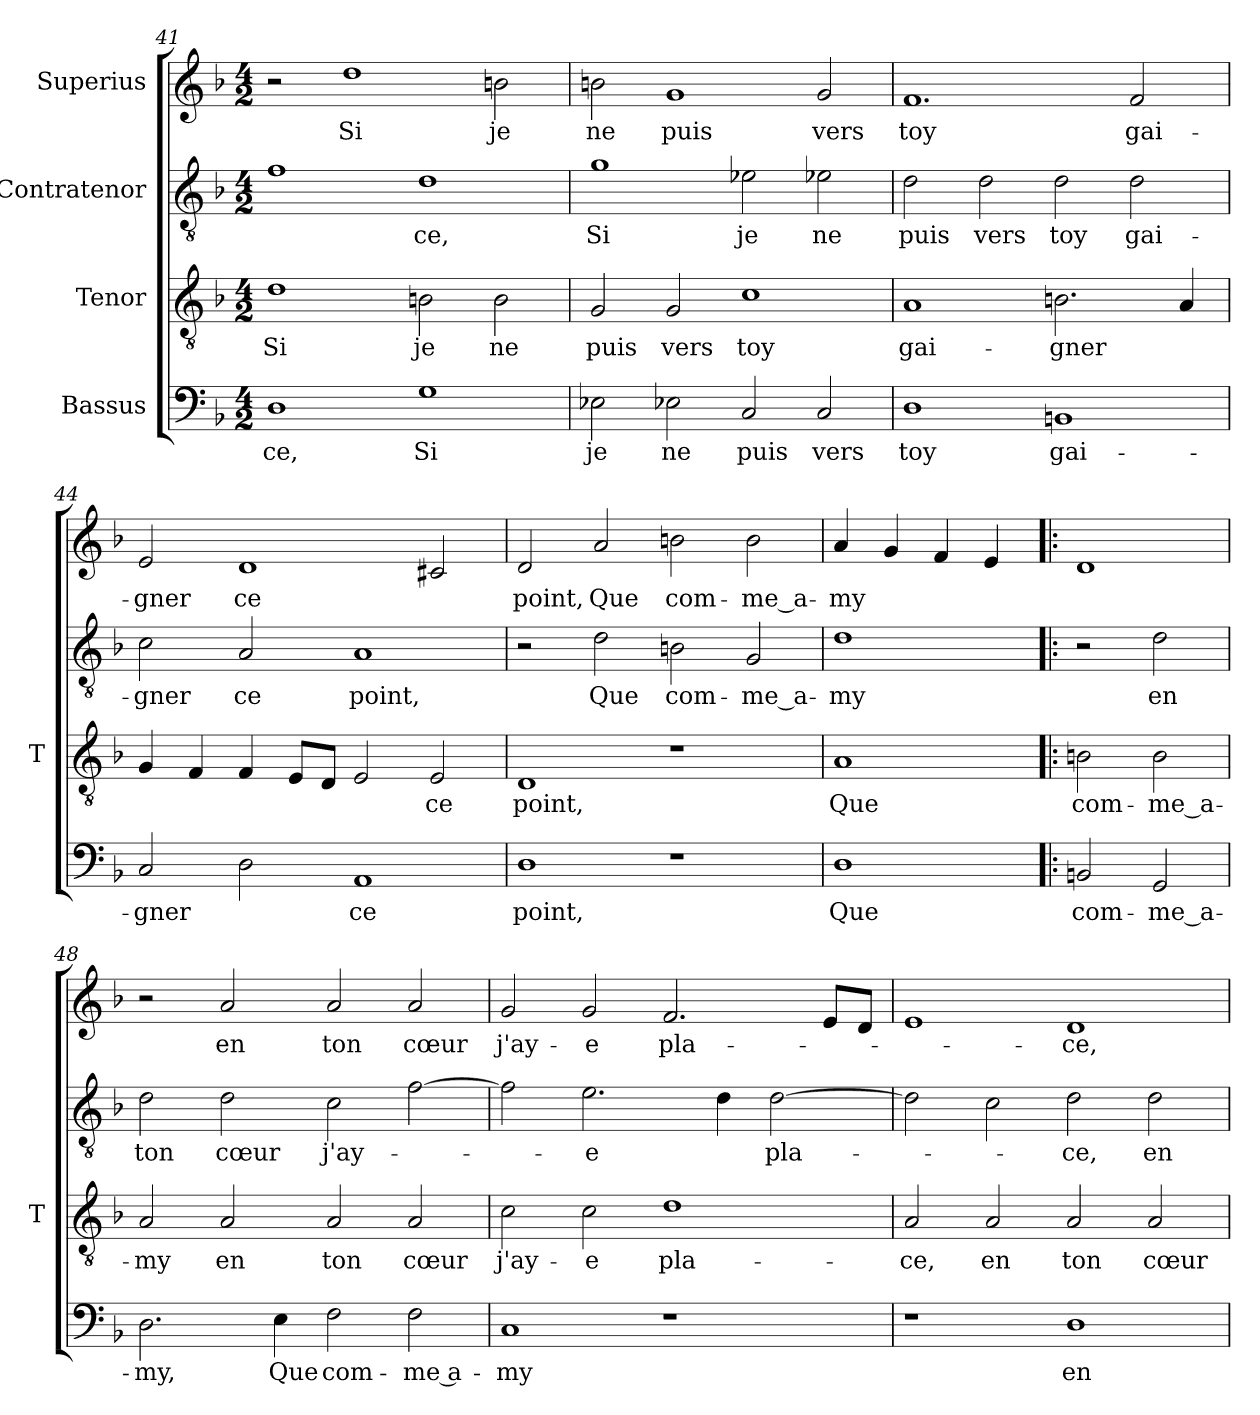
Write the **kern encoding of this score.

**kern	**text	**kern	**text	**kern	**text	**kern	**text
*part4	*part4	*part3	*part3	*part2	*part2	*part1	*part1
*staff4	*staff4	*staff3	*staff3	*staff2	*staff2	*staff1	*staff1
*I"Bassus	*	*I"Tenor	*	*I"Contratenor	*	*I"Superius	*
*	*	*I'T	*	*	*	*	*
*clefF4	*	*clefGv2	*	*clefGv2	*	*clefG2	*
*k[b-]	*	*k[b-]	*	*k[b-]	*	*k[b-]	*
*M4/2	*	*M4/2	*	*M4/2	*	*M4/2	*
=41	=41	=41	=41	=41	=41	=41	=41
1D	-ce,	1d	-Si	1f	.	2r	.
.	.	.	.	.	.	1dd	-Si
1G	-Si	2Bn	-je	1d	-ce,	.	.
.	.	2B	-ne	.	.	2b	-je
=42	=42	=42	=42	=42	=42	=42	=42
2E-X	-je	2G	-puis	1g	-Si	2b	-ne
2E-X	-ne	2G	-vers	.	.	1g	-puis
2C	-puis	1c	-toy	2e-X	-je	.	.
2C	-vers	.	.	2e-X	-ne	2g	-vers
=43	=43	=43	=43	=43	=43	=43	=43
1D	-toy	1A	gai-	2d	-puis	1.f	-toy
.	.	.	.	2d	-vers	.	.
1BB	gai-	2.Bn	-gner	2d	-toy	.	.
.	.	.	.	2d	gai-	2f	gai-
.	.	4A	.	.	.	.	.
=44	=44	=44	=44	=44	=44	=44	=44
2C	-gner	4G	.	2c	-gner	2e	-gner
.	.	4F	.	.	.	.	.
2D	.	4F	.	2A	-ce	1d	-ce
.	.	8EL	.	.	.	.	.
.	.	8DJ	.	.	.	.	.
1AA	-ce	2E	.	1A	-point,	.	.
.	.	2E	-ce	.	.	2c#X	.
=45	=45	=45	=45	=45	=45	=45	=45
1D	-point,	1D	-point,	2r	.	2d	-point,
.	.	.	.	2d	-Que	2a	-Que
1r	.	1r	.	2B	com-	2b	com-
.	.	.	.	2G	me_a-	2b	me_a-
=46	=46	=46	=46	=46	=46	=46	=46
1D	-Que	1A	-Que	1d	-my	4a	-my
.	.	.	.	.	.	4g	.
.	.	.	.	.	.	4f	.
.	.	.	.	.	.	4e	.
=47!|:	=47!|:	=47!|:	=47!|:	=47!|:	=47!|:	=47!|:	=47!|:
2BB	com-	2Bn	com-	2r	.	1d	.
2GG	me_a-	2B	me_a-	2d	-en	.	.
=48	=48	=48	=48	=48	=48	=48	=48
2.D	-my,	2A	-my	2d	-ton	2r	.
.	.	2A	-en	2d	-cœur	2a	-en
4E	-Que	.	.	.	.	.	.
2F	com-	2A	-ton	2c	j'ay-	2a	-ton
2F	me a-	2A	-cœur	[2f	.	2a	-cœur
=49	=49	=49	=49	=49	=49	=49	=49
1C	-my	2c	j'ay-	2f]	.	2g	j'ay-
.	.	2c	-e	2.e	-e	2g	-e
1r	.	1d	pla-	.	.	2.f	pla-
.	.	.	.	4d	.	.	.
.	.	.	.	[2d	pla-	.	.
.	.	.	.	.	.	8eL	.
.	.	.	.	.	.	8dJ	.
=50	=50	=50	=50	=50	=50	=50	=50
1r	.	2A	-ce,	2d]	.	1e	.
.	.	2A	-en	2c	.	.	.
1D	-en	2A	-ton	2d	-ce,	1d	-ce,
.	.	2A	-cœur	2d	-en	.	.
=	=	=	=	=	=	=	=
*-	*-	*-	*-	*-	*-	*-	*-
